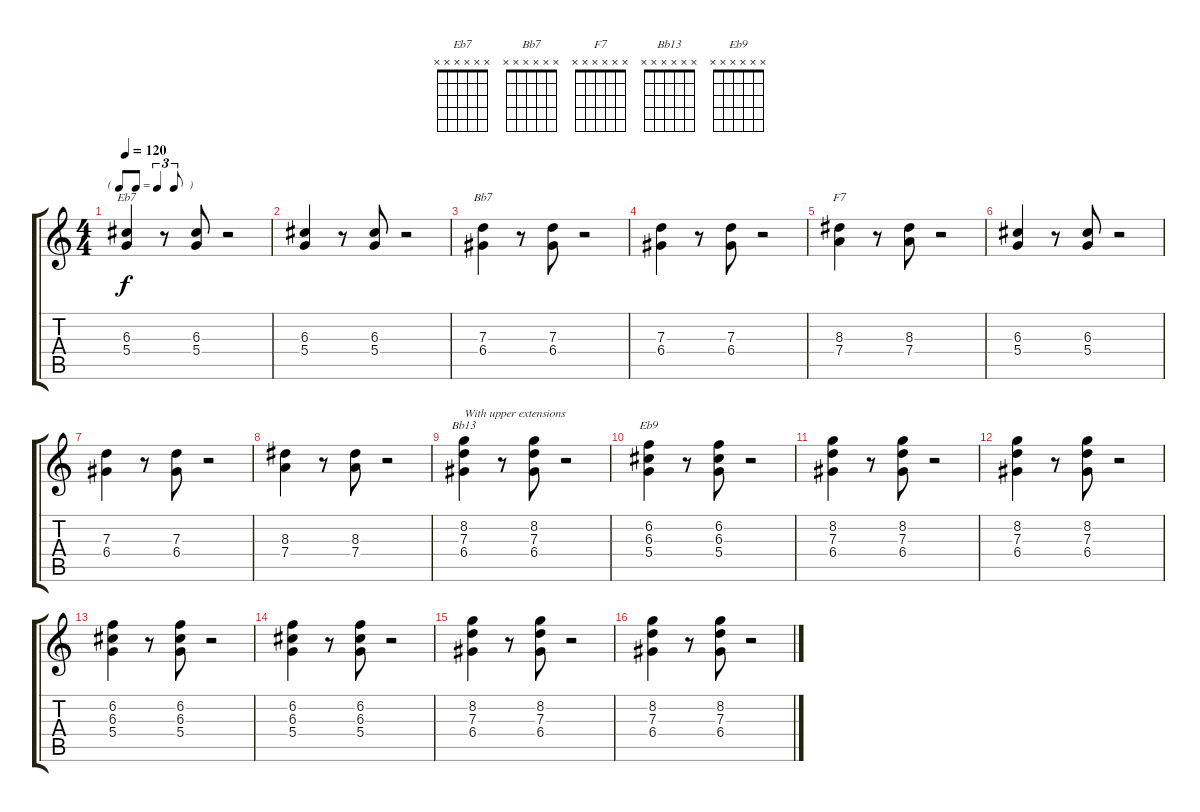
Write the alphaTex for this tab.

\track "" {instrument electricguitarjazz}
\staff {score tabs}
\tuning (E4 B3 G3 D3 A2 E2) {hide}
\chord ("Eb7" x x x x x x)
\chord ("Bb7" x x x x x x)
\chord ("F7" x x x x x x)
\chord ("Bb13" x x x x x x)
\chord ("Eb9" x x x x x x)
\ts (4 4)
\tf triplet8th
\tempo 120
\clef g2
\ks c
(6.3 5.4).4{ch "Eb7" dy f} r.8 (6.3 5.4).8 r.2 |
(6.3 5.4).4 r.8 (6.3 5.4).8 r.2 |
(7.3 6.4).4{ch "Bb7"} r.8 (7.3 6.4).8 r.2 |
(7.3 6.4).4 r.8 (7.3 6.4).8 r.2 |
(8.3 7.4).4{ch "F7"} r.8 (8.3 7.4).8 r.2 |
(6.3 5.4).4 r.8 (6.3 5.4).8 r.2 |
(7.3 6.4).4 r.8 (7.3 6.4).8 r.2 |
(8.3 7.4).4 r.8 (8.3 7.4).8 r.2 |
(8.2 7.3 6.4).4{ch "Bb13" txt "With upper extensions"} r.8 (8.2 7.3 6.4).8 r.2 |
(6.2 6.3 5.4).4{ch "Eb9"} r.8 (6.2 6.3 5.4).8 r.2 |
(8.2 7.3 6.4).4 r.8 (8.2 7.3 6.4).8 r.2 |
(8.2 7.3 6.4).4 r.8 (8.2 7.3 6.4).8 r.2 |
(6.2 6.3 5.4).4 r.8 (6.2 6.3 5.4).8 r.2 |
(6.2 6.3 5.4).4 r.8 (6.2 6.3 5.4).8 r.2 |
(8.2 7.3 6.4).4 r.8 (8.2 7.3 6.4).8 r.2 |
(8.2 7.3 6.4).4 r.8 (8.2 7.3 6.4).8 r.2
